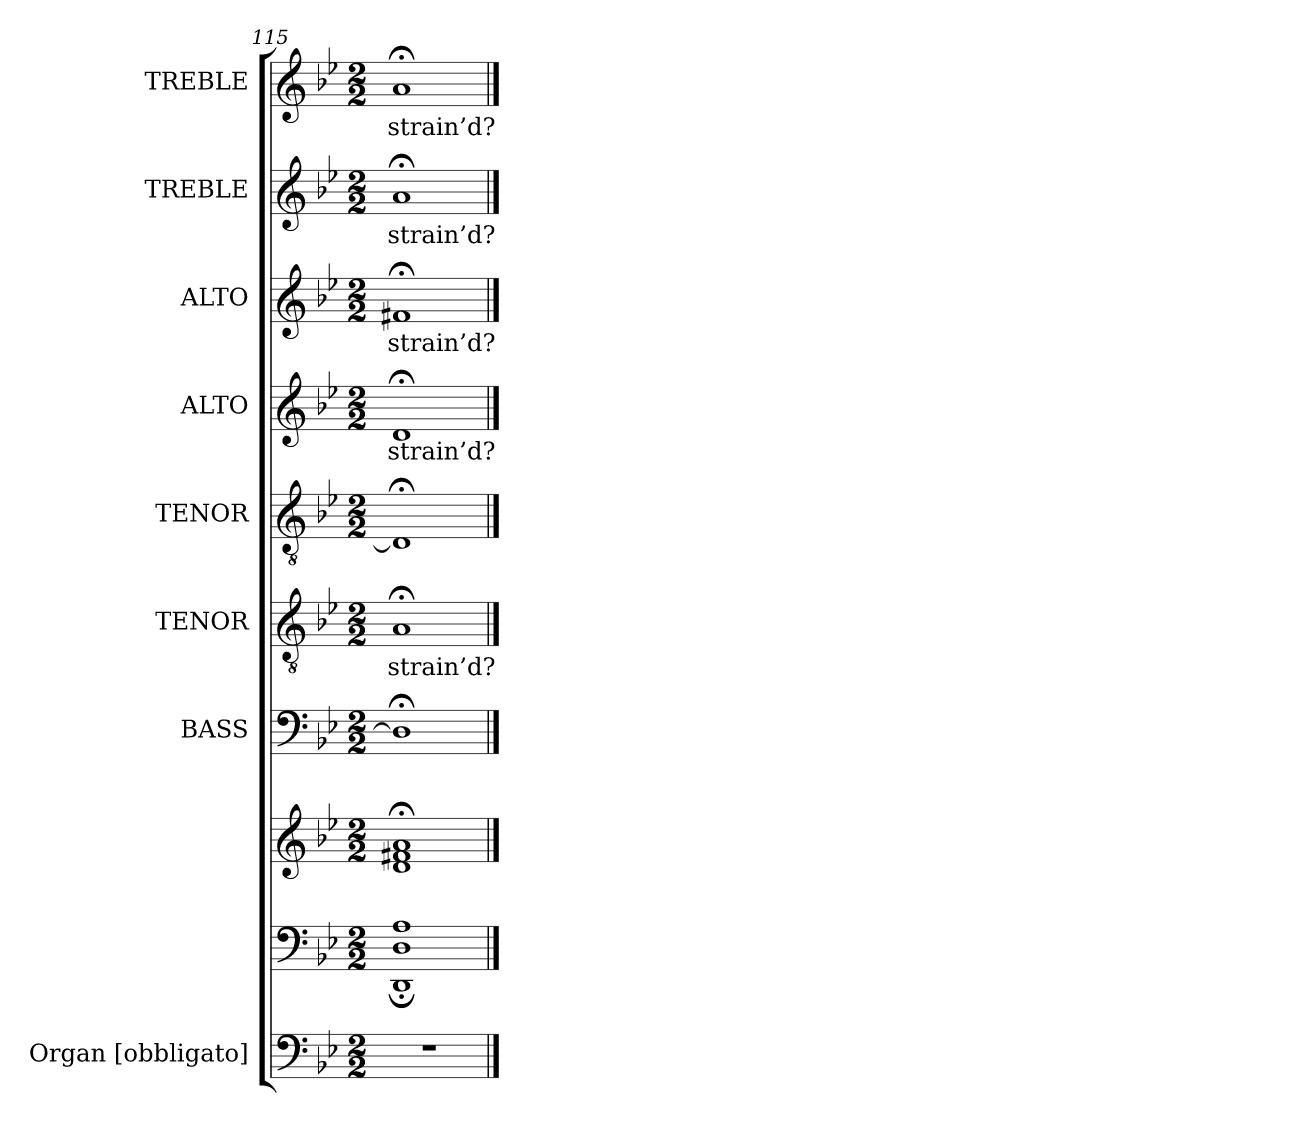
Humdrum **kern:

**kern	**kern	**kern	**kern	**kern	**text	**kern	**kern	**text	**kern	**text	**kern	**text	**kern	**text
*part8	*part8	*part8	*part7	*part6	*part6	*part5	*part4	*part4	*part3	*part3	*part2	*part2	*part1	*part1
*staff10	*staff9	*staff8	*staff7	*staff6	*staff6	*staff5	*staff4	*staff4	*staff3	*staff3	*staff2	*staff2	*staff1	*staff1
*I"Organ [obbligato]	*	*	*I"BASS	*I"TENOR	*	*I"TENOR	*I"ALTO	*	*I"ALTO	*	*I"TREBLE	*	*I"TREBLE	*
*clefF4	*clefF4	*clefG2	*clefF4	*clefGv2	*	*clefGv2	*clefG2	*	*clefG2	*	*clefG2	*	*clefG2	*
*	*	*	*	*ITrd7c12	*	*ITrd7c12	*	*	*	*	*	*	*	*
*k[b-e-]	*k[b-e-]	*k[b-e-]	*k[b-e-]	*k[b-e-]	*	*k[b-e-]	*k[b-e-]	*	*k[b-e-]	*	*k[b-e-]	*	*k[b-e-]	*
*B-:	*B-:	*B-:	*B-:	*B-:	*	*B-:	*B-:	*	*B-:	*	*B-:	*	*B-:	*
*M2/2	*M2/2	*M2/2	*M2/2	*M2/2	*	*M2/2	*M2/2	*	*M2/2	*	*M2/2	*	*M2/2	*
=115	=115	=115	=115	=115	=115	=115	=115	=115	=115	=115	=115	=115	=115	=115
*	*^	*	*	*	*	*	*	*	*	*	*	*	*	*
!	!	!	!	!	!	!LO:LY:b:color=#000000	!	!	!	!	!	!	!	!	!
!	!	!	!	!	!	!	!	!	!LO:LY:b:color=#000000	!	!	!	!	!	!
!	!	!	!	!	!	!	!	!	!	!	!LO:LY:b:color=#000000	!	!	!	!
!	!	!	!	!	!	!	!	!	!	!	!	!	!LO:LY:b:color=#000000	!	!
!	!	!	!	!	!	!	!	!	!	!	!	!	!	!	!LO:LY:b:color=#000000
1r	1Di 1Ai	1DD;i	1di; 1f#Xi; 1ai;	1D;i]	1AA;i	-strain’d?	1DD;i]	1d;i	-strain’d?	1f#X;i	-strain’d?	1a;i	-strain’d?	1a;i	-strain’d?
*	*v	*v	*	*	*	*	*	*	*	*	*	*	*	*	*
==	==	==	==	==	==	==	==	==	==	==	==	==	==	==
*-	*-	*-	*-	*-	*-	*-	*-	*-	*-	*-	*-	*-	*-	*-
